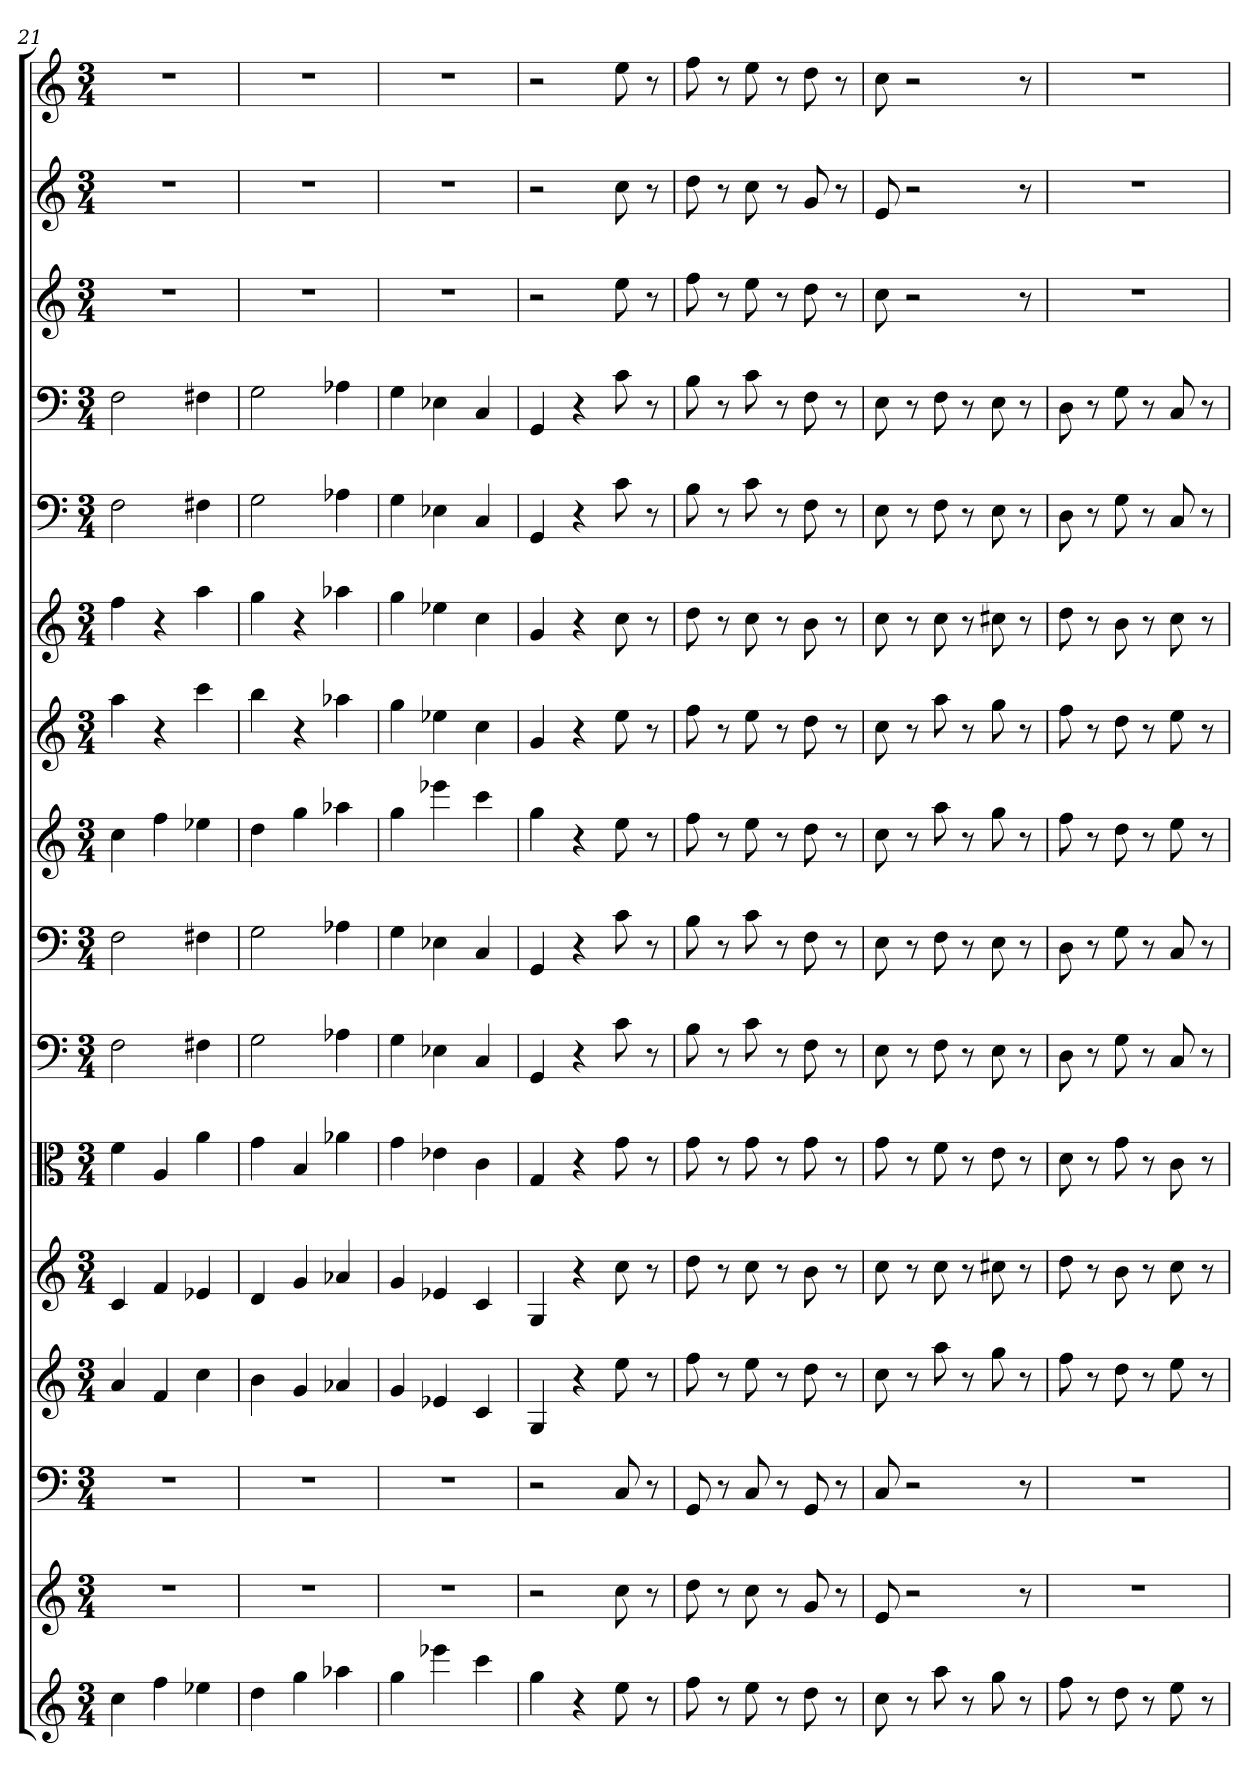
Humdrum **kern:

**kern	**kern	**kern	**kern	**kern	**kern	**kern	**kern	**kern	**kern	**kern	**kern	**kern	**kern	**kern	**kern
*part16	*part15	*part14	*part13	*part12	*part11	*part10	*part9	*part8	*part7	*part6	*part5	*part4	*part3	*part2	*part1
*staff16	*staff15	*staff14	*staff13	*staff12	*staff11	*staff10	*staff9	*staff8	*staff7	*staff6	*staff5	*staff4	*staff3	*staff2	*staff1
*	*	*clefF4	*	*	*clefC3	*clefF4	*clefF4	*	*	*	*clefF4	*clefF4	*	*	*
*k[]	*k[]	*k[]	*k[]	*k[]	*k[]	*k[]	*k[]	*k[]	*k[]	*k[]	*k[]	*k[]	*k[]	*k[]	*k[]
*C:	*C:	*C:	*C:	*C:	*C:	*C:	*C:	*C:	*C:	*C:	*C:	*C:	*C:	*C:	*C:
*M3/4	*M3/4	*M3/4	*M3/4	*M3/4	*M3/4	*M3/4	*M3/4	*M3/4	*M3/4	*M3/4	*M3/4	*M3/4	*M3/4	*M3/4	*M3/4
=21	=21	=21	=21	=21	=21	=21	=21	=21	=21	=21	=21	=21	=21	=21	=21
4cc	2.r	2.r	4a	4c	4f	2F	2F	4cc	4aa	4ff	2F	2F	2.r	2.r	2.r
4ff	.	.	4f	4f	4A	.	.	4ff	4r	4r	.	.	.	.	.
4ee-X	.	.	4cc	4e-X	4a	4F#X	4F#X	4ee-X	4ccc	4aa	4F#X	4F#X	.	.	.
=22	=22	=22	=22	=22	=22	=22	=22	=22	=22	=22	=22	=22	=22	=22	=22
4dd	2.r	2.r	4b	4d	4g	2G	2G	4dd	4bb	4gg	2G	2G	2.r	2.r	2.r
4gg	.	.	4g	4g	4B	.	.	4gg	4r	4r	.	.	.	.	.
4aa-X	.	.	4a-X	4a-X	4a-X	4A-X	4A-X	4aa-X	4aa-X	4aa-X	4A-X	4A-X	.	.	.
=23	=23	=23	=23	=23	=23	=23	=23	=23	=23	=23	=23	=23	=23	=23	=23
4gg	2.r	2.r	4g	4g	4g	4G	4G	4gg	4gg	4gg	4G	4G	2.r	2.r	2.r
4eee-X	.	.	4e-X	4e-X	4e-X	4E-X	4E-X	4eee-X	4ee-X	4ee-X	4E-X	4E-X	.	.	.
4ccc	.	.	4c	4c	4c	4C	4C	4ccc	4cc	4cc	4C	4C	.	.	.
=24	=24	=24	=24	=24	=24	=24	=24	=24	=24	=24	=24	=24	=24	=24	=24
4gg	2r	2r	4G	4G	4G	4GG	4GG	4gg	4g	4g	4GG	4GG	2r	2r	2r
4r	.	.	4r	4r	4r	4r	4r	4r	4r	4r	4r	4r	.	.	.
8ee	8cc	8C	8ee	8cc	8g	8c	8c	8ee	8ee	8cc	8c	8c	8ee	8cc	8ee
8r	8r	8r	8r	8r	8r	8r	8r	8r	8r	8r	8r	8r	8r	8r	8r
=25	=25	=25	=25	=25	=25	=25	=25	=25	=25	=25	=25	=25	=25	=25	=25
8ff	8dd	8GG	8ff	8dd	8g	8B	8B	8ff	8ff	8dd	8B	8B	8ff	8dd	8ff
8r	8r	8r	8r	8r	8r	8r	8r	8r	8r	8r	8r	8r	8r	8r	8r
8ee	8cc	8C	8ee	8cc	8g	8c	8c	8ee	8ee	8cc	8c	8c	8ee	8cc	8ee
8r	8r	8r	8r	8r	8r	8r	8r	8r	8r	8r	8r	8r	8r	8r	8r
8dd	8g	8GG	8dd	8b	8g	8F	8F	8dd	8dd	8b	8F	8F	8dd	8g	8dd
8r	8r	8r	8r	8r	8r	8r	8r	8r	8r	8r	8r	8r	8r	8r	8r
=26	=26	=26	=26	=26	=26	=26	=26	=26	=26	=26	=26	=26	=26	=26	=26
8cc	8e	8C	8cc	8cc	8g	8E	8E	8cc	8cc	8cc	8E	8E	8cc	8e	8cc
8r	2r	2r	8r	8r	8r	8r	8r	8r	8r	8r	8r	8r	2r	2r	2r
8aa	.	.	8aa	8cc	8f	8F	8F	8aa	8aa	8cc	8F	8F	.	.	.
8r	.	.	8r	8r	8r	8r	8r	8r	8r	8r	8r	8r	.	.	.
8gg	.	.	8gg	8cc#X	8e	8E	8E	8gg	8gg	8cc#X	8E	8E	.	.	.
8r	8r	8r	8r	8r	8r	8r	8r	8r	8r	8r	8r	8r	8r	8r	8r
=27	=27	=27	=27	=27	=27	=27	=27	=27	=27	=27	=27	=27	=27	=27	=27
8ff	2.r	2.r	8ff	8dd	8d	8D	8D	8ff	8ff	8dd	8D	8D	2.r	2.r	2.r
8r	.	.	8r	8r	8r	8r	8r	8r	8r	8r	8r	8r	.	.	.
8dd	.	.	8dd	8b	8g	8G	8G	8dd	8dd	8b	8G	8G	.	.	.
8r	.	.	8r	8r	8r	8r	8r	8r	8r	8r	8r	8r	.	.	.
8ee	.	.	8ee	8cc	8c	8C	8C	8ee	8ee	8cc	8C	8C	.	.	.
8r	.	.	8r	8r	8r	8r	8r	8r	8r	8r	8r	8r	.	.	.
=	=	=	=	=	=	=	=	=	=	=	=	=	=	=	=
*-	*-	*-	*-	*-	*-	*-	*-	*-	*-	*-	*-	*-	*-	*-	*-
